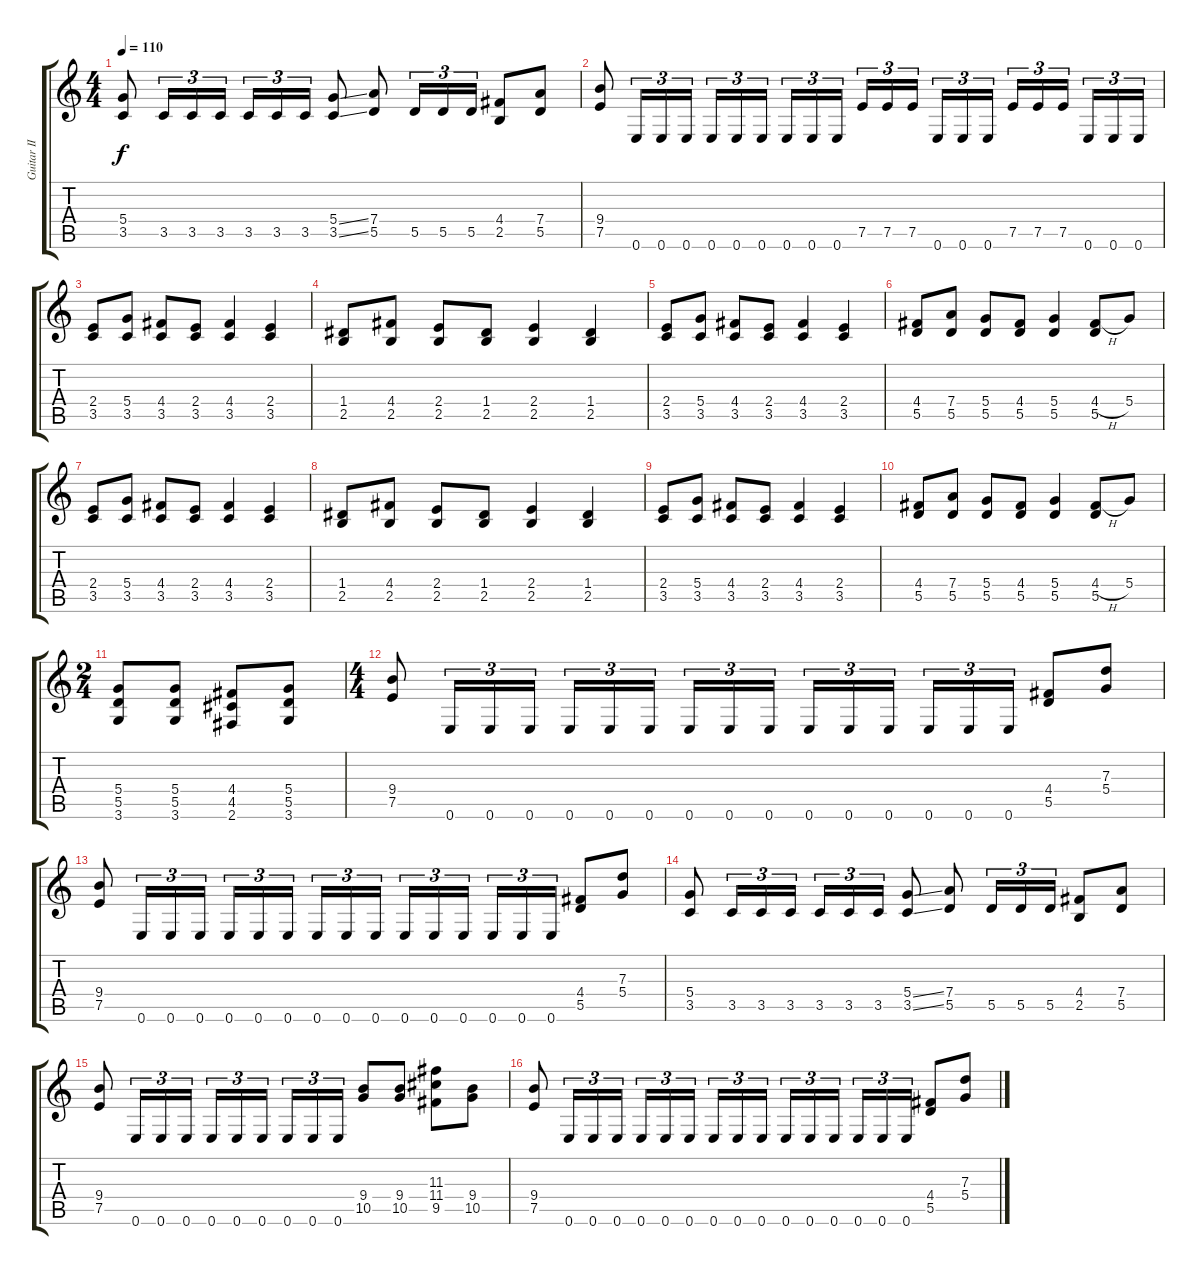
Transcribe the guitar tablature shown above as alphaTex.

\track ("Guitar II" "Guitar II") {instrument distortionguitar}
\staff {score tabs}
\tuning (E4 B3 G3 D3 A2 E2) {hide}
\ts (4 4)
\tempo 110
\clef g2
\ks c
(5.4 3.5).8{dy f} 3.5.16{tu (3 2)} 3.5.16{tu (3 2)} 3.5.16{tu (3 2)} 3.5.16{tu (3 2)} 3.5.16{tu (3 2)} 3.5.16{tu (3 2)} (5.4{ss} 3.5{ss}).8 (7.4 5.5).8 5.5.16{tu (3 2)} 5.5.16{tu (3 2)} 5.5.16{tu (3 2)} (4.4 2.5).8 (7.4 5.5).8 |
(9.4 7.5).8 0.6.16{tu (3 2)} 0.6.16{tu (3 2)} 0.6.16{tu (3 2)} 0.6.16{tu (3 2)} 0.6.16{tu (3 2)} 0.6.16{tu (3 2)} 0.6.16{tu (3 2)} 0.6.16{tu (3 2)} 0.6.16{tu (3 2)} 7.5.16{tu (3 2)} 7.5.16{tu (3 2)} 7.5.16{tu (3 2)} 0.6.16{tu (3 2)} 0.6.16{tu (3 2)} 0.6.16{tu (3 2)} 7.5.16{tu (3 2)} 7.5.16{tu (3 2)} 7.5.16{tu (3 2)} 0.6.16{tu (3 2)} 0.6.16{tu (3 2)} 0.6.16{tu (3 2)} |
(2.4 3.5).8 (5.4 3.5).8 (4.4 3.5).8 (2.4 3.5).8 (4.4 3.5).4 (2.4 3.5).4 |
(1.4 2.5).8 (4.4 2.5).8 (2.4 2.5).8 (1.4 2.5).8 (2.4 2.5).4 (1.4 2.5).4 |
(2.4 3.5).8 (5.4 3.5).8 (4.4 3.5).8 (2.4 3.5).8 (4.4 3.5).4 (2.4 3.5).4 |
(4.4 5.5).8 (7.4 5.5).8 (5.4 5.5).8 (4.4 5.5).8 (5.4 5.5).4 (4.4{h} 5.5).8 5.4.8 |
(2.4 3.5).8 (5.4 3.5).8 (4.4 3.5).8 (2.4 3.5).8 (4.4 3.5).4 (2.4 3.5).4 |
(1.4 2.5).8 (4.4 2.5).8 (2.4 2.5).8 (1.4 2.5).8 (2.4 2.5).4 (1.4 2.5).4 |
(2.4 3.5).8 (5.4 3.5).8 (4.4 3.5).8 (2.4 3.5).8 (4.4 3.5).4 (2.4 3.5).4 |
(4.4 5.5).8 (7.4 5.5).8 (5.4 5.5).8 (4.4 5.5).8 (5.4 5.5).4 (4.4{h} 5.5).8 5.4.8 |
\ts (2 4)
(5.4 5.5 3.6).8 (5.4 5.5 3.6).8 (4.4 4.5 2.6).8 (5.4 5.5 3.6).8 |
\ts (4 4)
(9.4 7.5).8 0.6.16{tu (3 2)} 0.6.16{tu (3 2)} 0.6.16{tu (3 2)} 0.6.16{tu (3 2)} 0.6.16{tu (3 2)} 0.6.16{tu (3 2)} 0.6.16{tu (3 2)} 0.6.16{tu (3 2)} 0.6.16{tu (3 2)} 0.6.16{tu (3 2)} 0.6.16{tu (3 2)} 0.6.16{tu (3 2)} 0.6.16{tu (3 2)} 0.6.16{tu (3 2)} 0.6.16{tu (3 2)} (4.4 5.5).8 (7.3 5.4).8 |
(9.4 7.5).8 0.6.16{tu (3 2)} 0.6.16{tu (3 2)} 0.6.16{tu (3 2)} 0.6.16{tu (3 2)} 0.6.16{tu (3 2)} 0.6.16{tu (3 2)} 0.6.16{tu (3 2)} 0.6.16{tu (3 2)} 0.6.16{tu (3 2)} 0.6.16{tu (3 2)} 0.6.16{tu (3 2)} 0.6.16{tu (3 2)} 0.6.16{tu (3 2)} 0.6.16{tu (3 2)} 0.6.16{tu (3 2)} (4.4 5.5).8 (7.3 5.4).8 |
(5.4 3.5).8 3.5.16{tu (3 2)} 3.5.16{tu (3 2)} 3.5.16{tu (3 2)} 3.5.16{tu (3 2)} 3.5.16{tu (3 2)} 3.5.16{tu (3 2)} (5.4{ss} 3.5{ss}).8 (7.4 5.5).8 5.5.16{tu (3 2)} 5.5.16{tu (3 2)} 5.5.16{tu (3 2)} (4.4 2.5).8 (7.4 5.5).8 |
(9.4 7.5).8 0.6.16{tu (3 2)} 0.6.16{tu (3 2)} 0.6.16{tu (3 2)} 0.6.16{tu (3 2)} 0.6.16{tu (3 2)} 0.6.16{tu (3 2)} 0.6.16{tu (3 2)} 0.6.16{tu (3 2)} 0.6.16{tu (3 2)} (9.4 10.5).8 (9.4 10.5).8 (11.3 11.4 9.5).8 (9.4 10.5).8 |
(9.4 7.5).8 0.6.16{tu (3 2)} 0.6.16{tu (3 2)} 0.6.16{tu (3 2)} 0.6.16{tu (3 2)} 0.6.16{tu (3 2)} 0.6.16{tu (3 2)} 0.6.16{tu (3 2)} 0.6.16{tu (3 2)} 0.6.16{tu (3 2)} 0.6.16{tu (3 2)} 0.6.16{tu (3 2)} 0.6.16{tu (3 2)} 0.6.16{tu (3 2)} 0.6.16{tu (3 2)} 0.6.16{tu (3 2)} (4.4 5.5).8 (7.3 5.4).8
